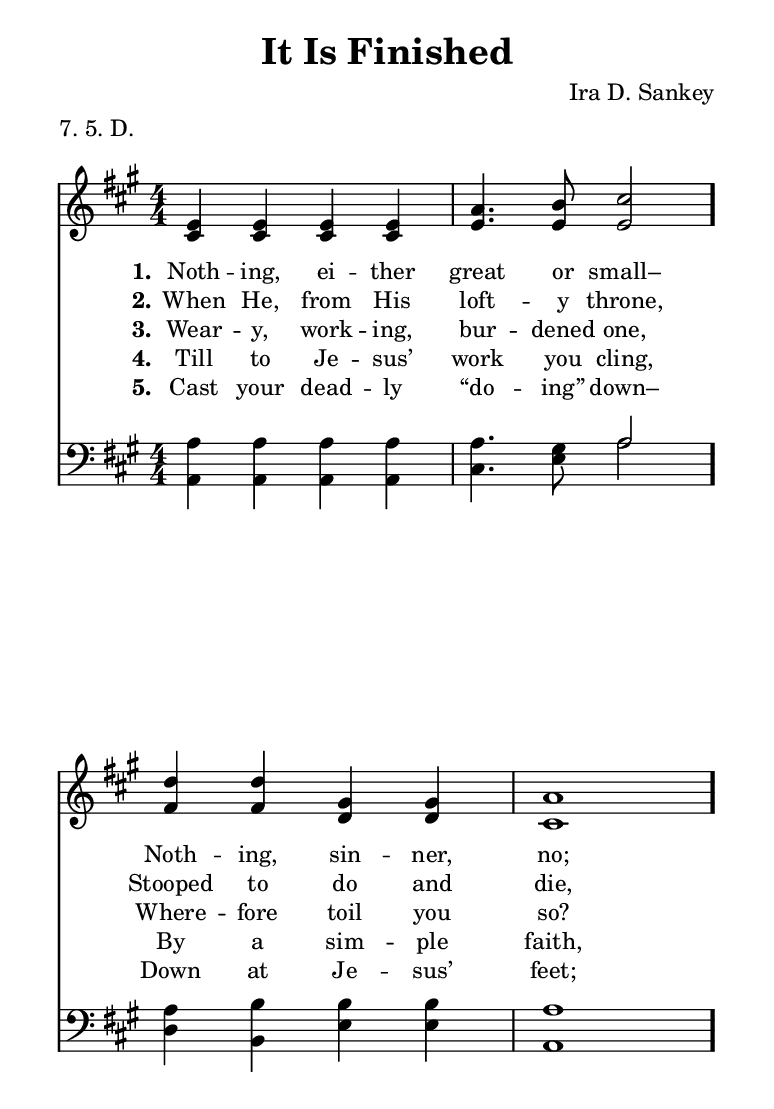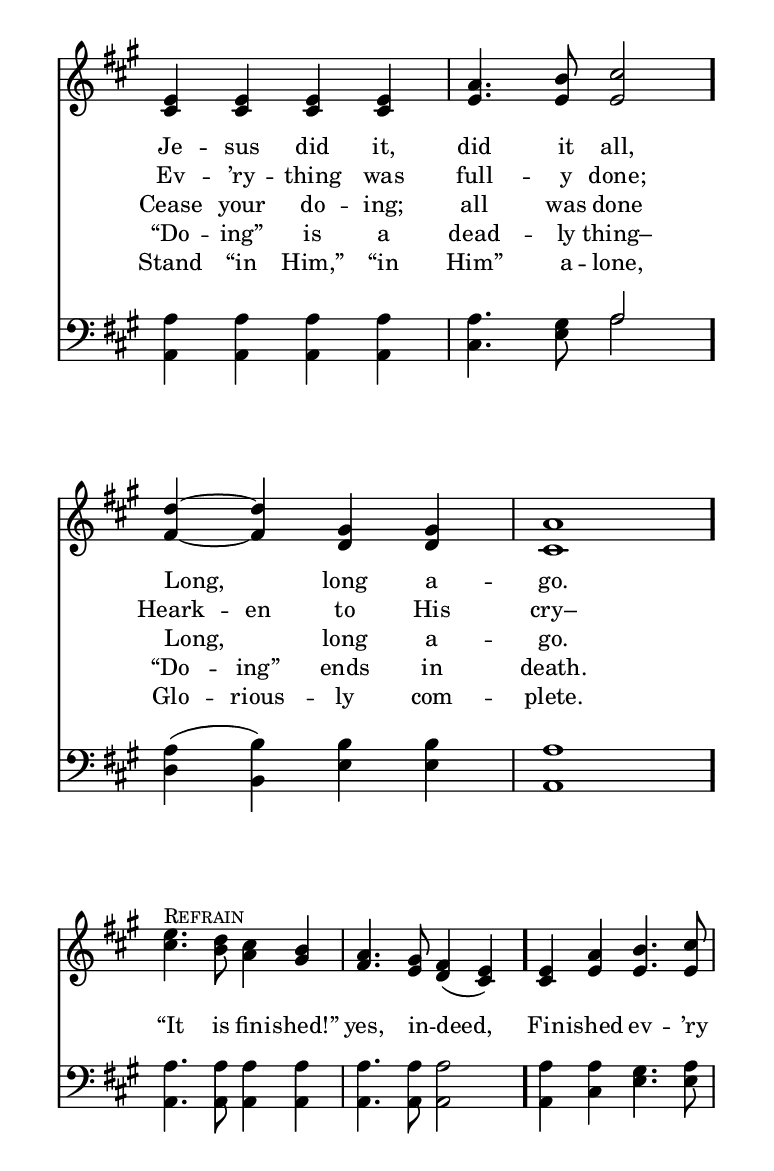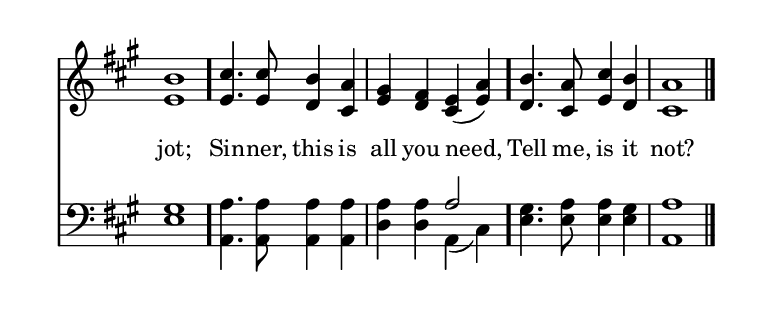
\include "common/global.ily"
\paper {
  \include "common/paper.ily"
  %ragged-bottom = ##t
  %ragged-last-bottom = ##t
  %systems-per-page = ##f
  %page-count = ##f
}

\header{
  hymnnumber = "19"
  title = "It Is Finished"
  tunename = ""
  meter = "7. 5. D."
  %poet = "James Proctor"
  composer = "Ira D. Sankey"
  %copyright = ""
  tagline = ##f
}

% for fermata in MIDI
ta = { \tempo 4=90 }
tb = { \tempo 4=45 }

patternAA = { c4 c4 c4 c4   | c4. c8 c2      } %

patternBA = { c4 c4 c4 c4   | c1             } %
patternBB = { c4( c4) c4 c4 | c1             } %
patternBC = { c4 ~ c4 c4 c4 | c1             } %

patternCA = { c4. c8 c4 c4  | c4. c8 c4( c4) } %
patternCB = { c4. c8 c4 c4  | c4. c8 c2      } %
patternCC = { c4. c8 c4 c4  | c4 c4 c2      } %
patternCD = { c4. c8 c4 c4  | c4 c4 c4( c4) } %

patternDA = { c4 c4 c4. c8  | c1             } %
patternDB = { c4. c8 c4 c4  | c1             } %

global = {
  \include "common/overrides.ily"
  \override Staff.TimeSignature.style = #'numbered
  \time 4/4
  \override Score.MetronomeMark.transparent = ##t % hide all fermata changes too
  \ta
  \key a \major
  %\partial 4
  \autoBeamOff
}

notesSoprano = {
\global
\relative c' {

  \changePitch \patternAA { e e e e      | a b cis     }
  \changePitch \patternBA { d d gis, gis | a           }
  \changePitch \patternAA { e e e e      | a b cis     }
  \changePitch \patternBC { d d gis, gis | a           }

  << s^\markup { \small \caps "Refrain"  }
  \changePitch \patternCA { e' d cis b   | a gis fis e } >>
  \changePitch \patternDA { e a b cis    | b           }
  \changePitch \patternCD { cis cis b a  | gis fis e a }
  \changePitch \patternDB { b a cis b    | a           }

  \bar "|."

}
}

notesAlto = {
\global
\relative e' {

  \changePitch \patternAA { cis cis cis cis | e e e       }
  \changePitch \patternBA { fis fis d d     | cis         }
  \changePitch \patternAA { cis cis cis cis | e e e       }
  \changePitch \patternBC { fis fis d d     | cis         }

  \changePitch \patternCA { cis' b a gis    | fis e d cis }
  \changePitch \patternDA { cis e e e       | e           }
  \changePitch \patternCD { e e d cis       | e d cis e   }
  \changePitch \patternDB { d cis e d       | cis         }

}
}

notesTenor = {
\global
\relative a {

  \changePitch \patternAA { a a a a     | a gis a }
  \changePitch \patternBA { a b b b     | a       }
  \changePitch \patternAA { a a a a     | a gis a }
  \changePitch \patternBB { a b b b     | a       }

  \changePitch \patternCB { a a a a     | a a a   }
  \changePitch \patternDA { a a gis a   | gis     }
  \changePitch \patternCC { a a a a     | a a a   }
  \changePitch \patternDB { gis a a gis | a       }

}
}

notesBass = {
\global
\relative f, {

  \changePitch \patternAA { a a a a   | cis e a   }
  \changePitch \patternBA { d, b e e  | a,        }
  \changePitch \patternAA { a a a a   | cis e a   }
  \changePitch \patternBB { d, b e e  | a,        }

  \changePitch \patternCB { a a a a   | a a a     }
  \changePitch \patternDA { a cis e e | e         }
  \changePitch \patternCD { a, a a a  | d d a cis }
  \changePitch \patternDB { e e e e   | a,        }

}
}

Refrain = \lyricmode {

“It is fin -- ished!” yes, in -- deed, \bar "."
Fin -- ished ev -- ’ry jot; \bar "."
Sin -- ner, this is all you need, \bar "."
Tell me, is it not? \bar "."

}

wordsA = \lyricmode {
\set stanza = "1."

Noth -- ing, ei -- ther great or small– \bar "."
Noth -- ing, sin -- ner, no; \bar "." \break
Je -- sus did it, did it all, \bar "."
Long, long a -- go. \bar "." \break

}

wordsB = \lyricmode {
\set stanza = "2."

When He, from His loft -- y throne,
Stooped to do and die,
Ev -- ’ry -- thing was full -- y done;
% XXX this doesn't look quite right
{ \mon } Heark -- en { \moff } to His cry–

\Refrain

}

wordsC = \lyricmode {
\set stanza = "3."

Wear -- y, work -- ing, bur -- dened one,
Where -- fore toil you so?
Cease your do -- ing; all was done
Long, long a -- go.

}

wordsD = \lyricmode {
\set stanza = "4."

Till to Je -- sus’ work you cling,
By a sim -- ple faith,
“Do -- ing” is a dead -- ly thing–
{ \mon } “Do -- ing” { \moff } ends in death.

}

wordsE = \lyricmode {
\set stanza = "5."

Cast your dead -- ly “do -- ing” down–
Down at Je -- sus’ feet;
Stand “in Him,” “in Him” a -- lone,
{ \mon } Glo -- rious -- ly { \moff } com -- plete.

}

\score {
  \context ChoirStaff <<
    \context Staff = upper <<
      \set Staff.autoBeaming = ##f
      \set ChoirStaff.systemStartDelimiter = #'SystemStartBar
      \set ChoirStaff.printPartCombineTexts = ##f
      \partcombine #'(2 . 9) \notesSoprano \notesAlto
      \context NullVoice = sopranos { \voiceOne << \notesSoprano >> }
      \context NullVoice = altos { \voiceTwo << \notesAlto >> }
    >>

		\new Lyrics = one
		\new Lyrics = two
		\new Lyrics = three
		\new Lyrics = four
		\new Lyrics = five

    \new Staff = men <<
      \set Staff.autoBeaming = ##f
      \clef bass
      \set ChoirStaff.printPartCombineTexts = ##f
      \partcombine #'(2 . 9) \notesTenor \notesBass
      \context NullVoice = tenors { \voiceOne << \notesTenor >> }
      \context NullVoice = basses { \voiceTwo << \notesBass >> }
    >>

		\context Lyrics = one   \lyricsto sopranos \wordsA
		\context Lyrics = two   \lyricsto sopranos \wordsB
		\context Lyrics = three \lyricsto sopranos \wordsC
		\context Lyrics = four  \lyricsto sopranos \wordsD
		\context Lyrics = five  \lyricsto sopranos \wordsE
  >>
  \layout {
    \include "common/layout.ily"
  }
  \midi{
    \include "common/midi.ily"
  }
}

\version "2.19.49"  % necessary for upgrading to future LilyPond versions.

% vi:set et ts=2 sw=2 ai nocindent syntax=lilypond:
